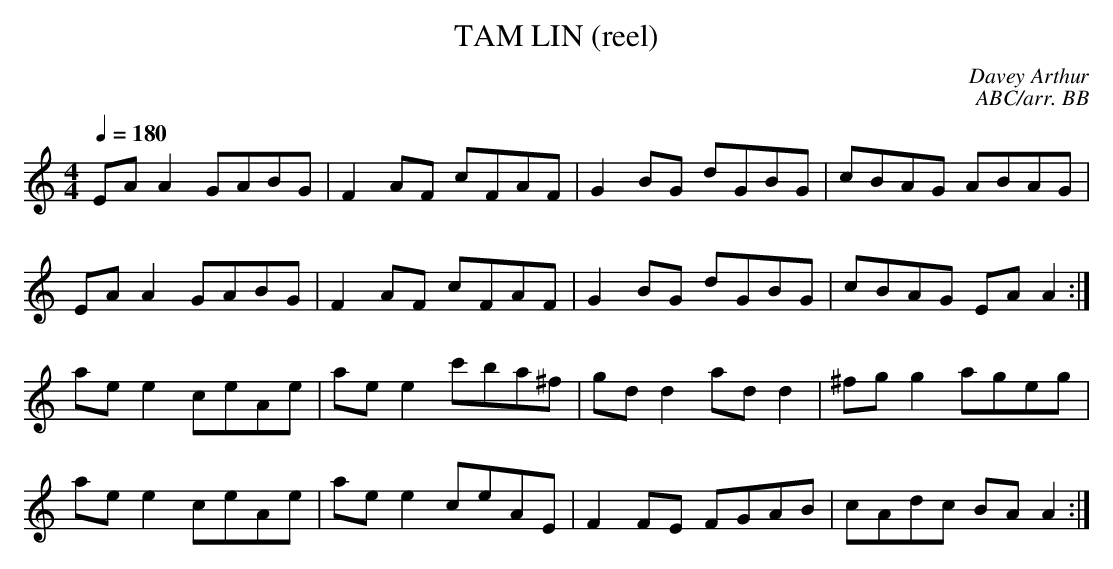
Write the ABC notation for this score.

X:1
T:TAM LIN (reel)
C:Davey Arthur
C:ABC/arr. BB
Q:1/4=180
M:4/4
L:1/8
K:Am
EA A2 GABG|F2 AF cFAF|G2 BG dGBG|cBAG ABAG|
EA A2 GABG|F2 AF cFAF|G2 BG dGBG|cBAG EA A2 :|
ae e2 ceAe|ae e2 c'ba^f|gdd2 add2|^fg g2 ageg|
ae e2 ceAe|ae e2 ceAE|F2 FE FGAB|cAdc BA A2 :|
